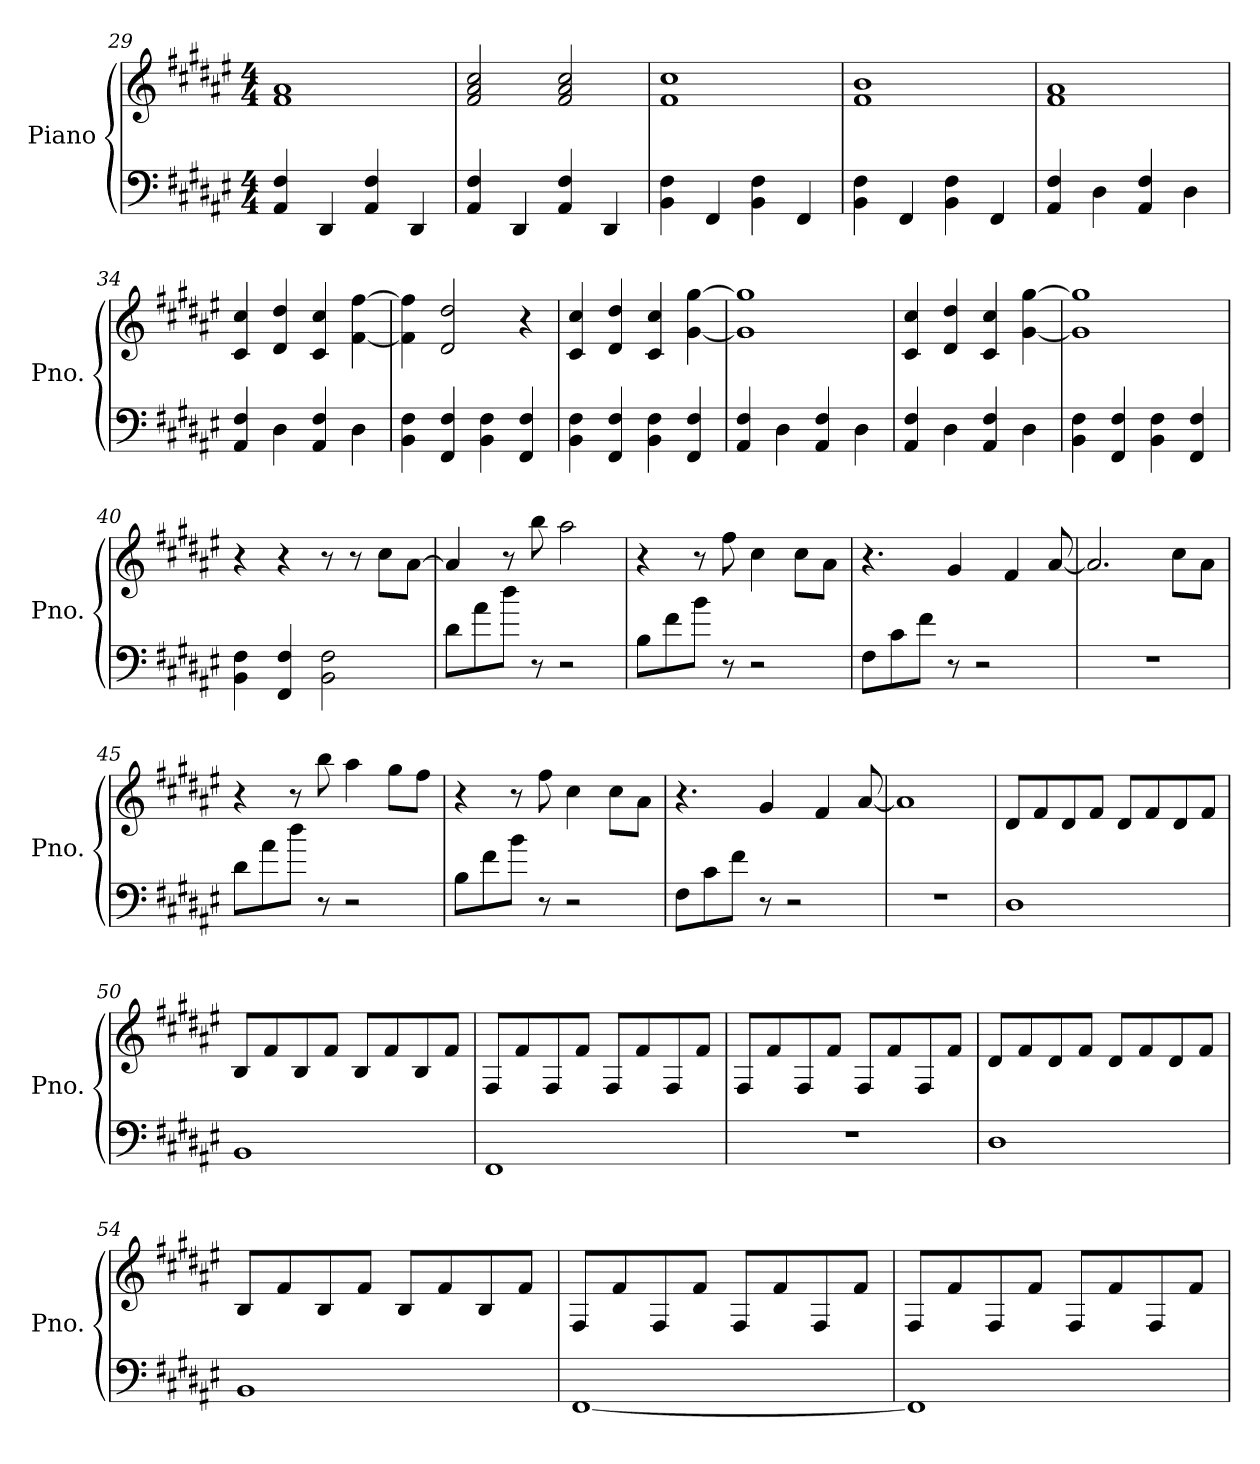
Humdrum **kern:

**kern	**kern
*part1	*part1
*staff2	*staff1
*I"Piano	*
*I'Pno.	*
*clefF4	*clefG2
*k[f#c#g#d#a#e#]	*k[f#c#g#d#a#e#]
*M4/4	*M4/4
=29	=29
4AA#/ 4F#/	1f# 1a#
4DD#/	.
4AA#/ 4F#/	.
4DD#/	.
=30	=30
4AA#/ 4F#/	2f#/ 2a#/ 2cc#/
4DD#/	.
4AA#/ 4F#/	2f#/ 2a#/ 2cc#/
4DD#/	.
=31	=31
4BB\ 4F#\	1f# 1cc#
4FF#/	.
4BB\ 4F#\	.
4FF#/	.
=32	=32
4BB\ 4F#\	1f# 1b
4FF#/	.
4BB\ 4F#\	.
4FF#/	.
=33	=33
4AA#/ 4F#/	1f# 1a#
4D#\	.
4AA#/ 4F#/	.
4D#\	.
!!LO:LB:g=z
=34	=34
4AA#/ 4F#/	4c#/ 4cc#/
4D#\	4d#/ 4dd#/
4AA#/ 4F#/	4c#/ 4cc#/
4D#\	[4f#\ [4ff#\
=35	=35
4BB\ 4F#\	4f#\] 4ff#\]
4FF#/ 4F#/	2d#/ 2dd#/
4BB\ 4F#\	.
4FF#/ 4F#/	4r
=36	=36
4BB\ 4F#\	4c#/ 4cc#/
4FF#/ 4F#/	4d#/ 4dd#/
4BB\ 4F#\	4c#/ 4cc#/
4FF#/ 4F#/	[4g#\ [4gg#\
=37	=37
4AA#/ 4F#/	1g#] 1gg#]
4D#\	.
4AA#/ 4F#/	.
4D#\	.
=38	=38
4AA#/ 4F#/	4c#/ 4cc#/
4D#\	4d#/ 4dd#/
4AA#/ 4F#/	4c#/ 4cc#/
4D#\	[4g#\ [4gg#\
=39	=39
4BB\ 4F#\	1g#] 1gg#]
4FF#/ 4F#/	.
4BB\ 4F#\	.
4FF#/ 4F#/	.
=40	=40
4BB\ 4F#\	4r
4FF#/ 4F#/	4r
2BB\ 2F#\	8r
.	8r
.	8cc#\L
.	[8a#\J
=41	=41
8d#\L	4a#/]
8a#\	.
8dd#\J	8r
8r	8bb\
2r	2aa#\
!!LO:LB:g=z
=42	=42
8B\L	4r
8f#\	.
8b\J	8r
8r	8ff#\
2r	4cc#\
.	8cc#\L
.	8a#\J
=43	=43
8F#\L	4.r
8c#\	.
8f#\J	.
8r	4g#/
2r	.
.	4f#/
.	[8a#/
=44	=44
1r	2.a#/]
.	8cc#\L
.	8a#\J
=45	=45
8d#\L	4r
8a#\	.
8dd#\J	8r
8r	8bb\
2r	4aa#\
.	8gg#\L
.	8ff#\J
=46	=46
8B\L	4r
8f#\	.
8b\J	8r
8r	8ff#\
2r	4cc#\
.	8cc#\L
.	8a#\J
!!LO:LB:g=z
=47	=47
8F#\L	4.r
8c#\	.
8f#\J	.
8r	4g#/
2r	.
.	4f#/
.	[8a#/
=48	=48
1r	1a#]
=49	=49
1D#	8d#/L
.	8f#/
.	8d#/
.	8f#/J
.	8d#/L
.	8f#/
.	8d#/
.	8f#/J
=50	=50
1BB	8B/L
.	8f#/
.	8B/
.	8f#/J
.	8B/L
.	8f#/
.	8B/
.	8f#/J
=51	=51
1FF#	8F#/L
.	8f#/
.	8F#/
.	8f#/J
.	8F#/L
.	8f#/
.	8F#/
.	8f#/J
=52	=52
1r	8F#/L
.	8f#/
.	8F#/
.	8f#/J
.	8F#/L
.	8f#/
.	8F#/
.	8f#/J
!!LO:LB:g=z
=53	=53
1D#	8d#/L
.	8f#/
.	8d#/
.	8f#/J
.	8d#/L
.	8f#/
.	8d#/
.	8f#/J
=54	=54
1BB	8B/L
.	8f#/
.	8B/
.	8f#/J
.	8B/L
.	8f#/
.	8B/
.	8f#/J
=55	=55
[1FF#	8F#/L
.	8f#/
.	8F#/
.	8f#/J
.	8F#/L
.	8f#/
.	8F#/
.	8f#/J
=56	=56
1FF#]	8F#/L
.	8f#/
.	8F#/
.	8f#/J
.	8F#/L
.	8f#/
.	8F#/
.	8f#/J
=	=
*-	*-
